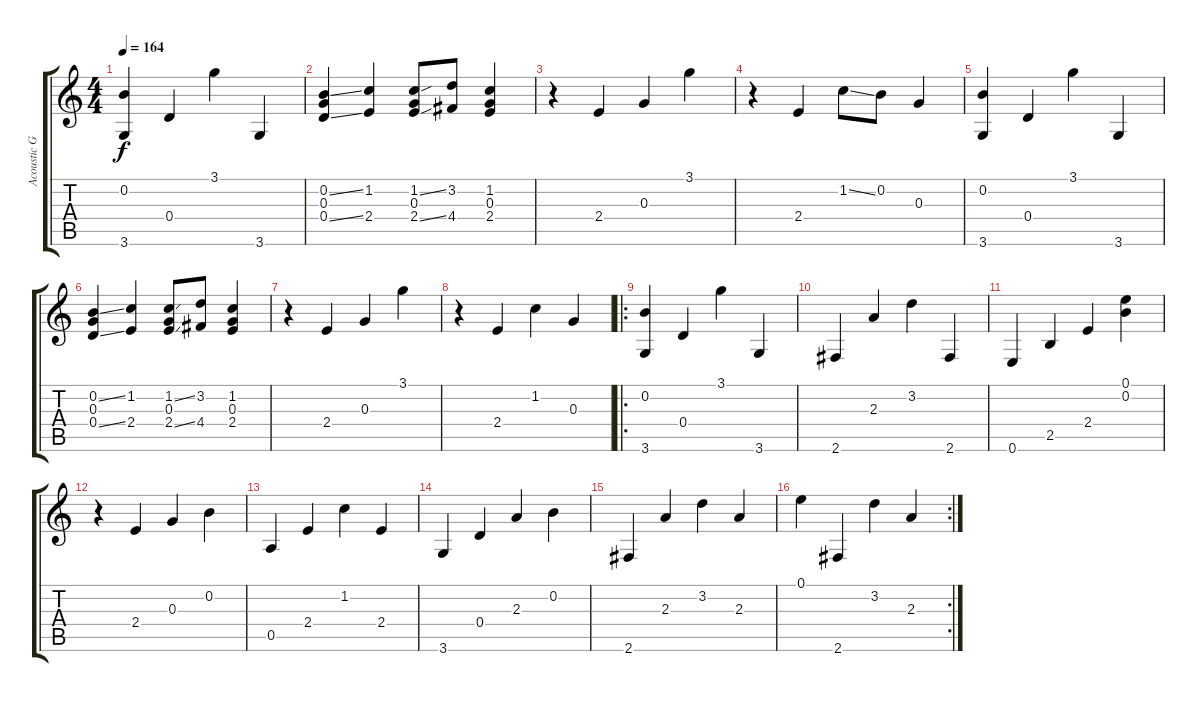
\track ("Acoustic Guitar" "Acoustic G") {instrument acousticguitarsteel}
\staff {score tabs}
\tuning (E4 B3 G3 D3 A2 E2) {hide}
\ts (4 4)
\tempo 164
\clef g2
\ks c
(0.2 3.6).4{dy f instrument acousticguitarsteel} 0.4.4 3.1.4 3.6.4 |
(0.2{ss} 0.3 0.4{ss}).4 (1.2 2.4).4 (1.2{ss} 0.3 2.4{ss}).8 (3.2 4.4).8 (1.2 0.3 2.4).4 |
r.4 2.4.4 0.3.4 3.1.4 |
r.4 2.4.4 1.2{ss}.8 0.2.8 0.3.4 |
(0.2 3.6).4 0.4.4 3.1.4 3.6.4 |
(0.2{ss} 0.3 0.4{ss}).4 (1.2 2.4).4 (1.2{ss} 0.3 2.4{ss}).8 (3.2 4.4).8 (1.2 0.3 2.4).4 |
r.4 2.4.4 0.3.4 3.1.4 |
r.4 2.4.4 1.2.4 0.3.4 |
\ro
(0.2 3.6).4 0.4.4 3.1.4 3.6.4 |
2.6.4 2.3.4 3.2.4 2.6.4 |
0.6.4 2.5.4 2.4.4 (0.1 0.2).4 |
r.4 2.4.4 0.3.4 0.2.4 |
0.5.4 2.4.4 1.2.4 2.4.4 |
3.6.4 0.4.4 2.3.4 0.2.4 |
2.6.4 2.3.4 3.2.4 2.3.4 |
\rc 2
0.1.4 2.6.4 3.2.4 2.3.4
